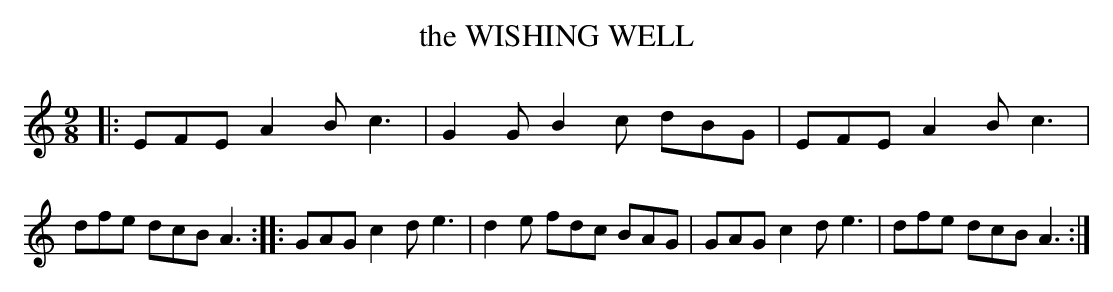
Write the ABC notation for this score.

X:1
T: the WISHING WELL
M: 9/8
L: 1/8
K: Am
|:\
EFE A2B c3 | G2G B2c dBG |\
EFE A2B c3 | dfe dcB A3 ::\
GAG c2d e3 | d2e fdc BAG |\
GAG c2d e3 | dfe dcB A3 :|
